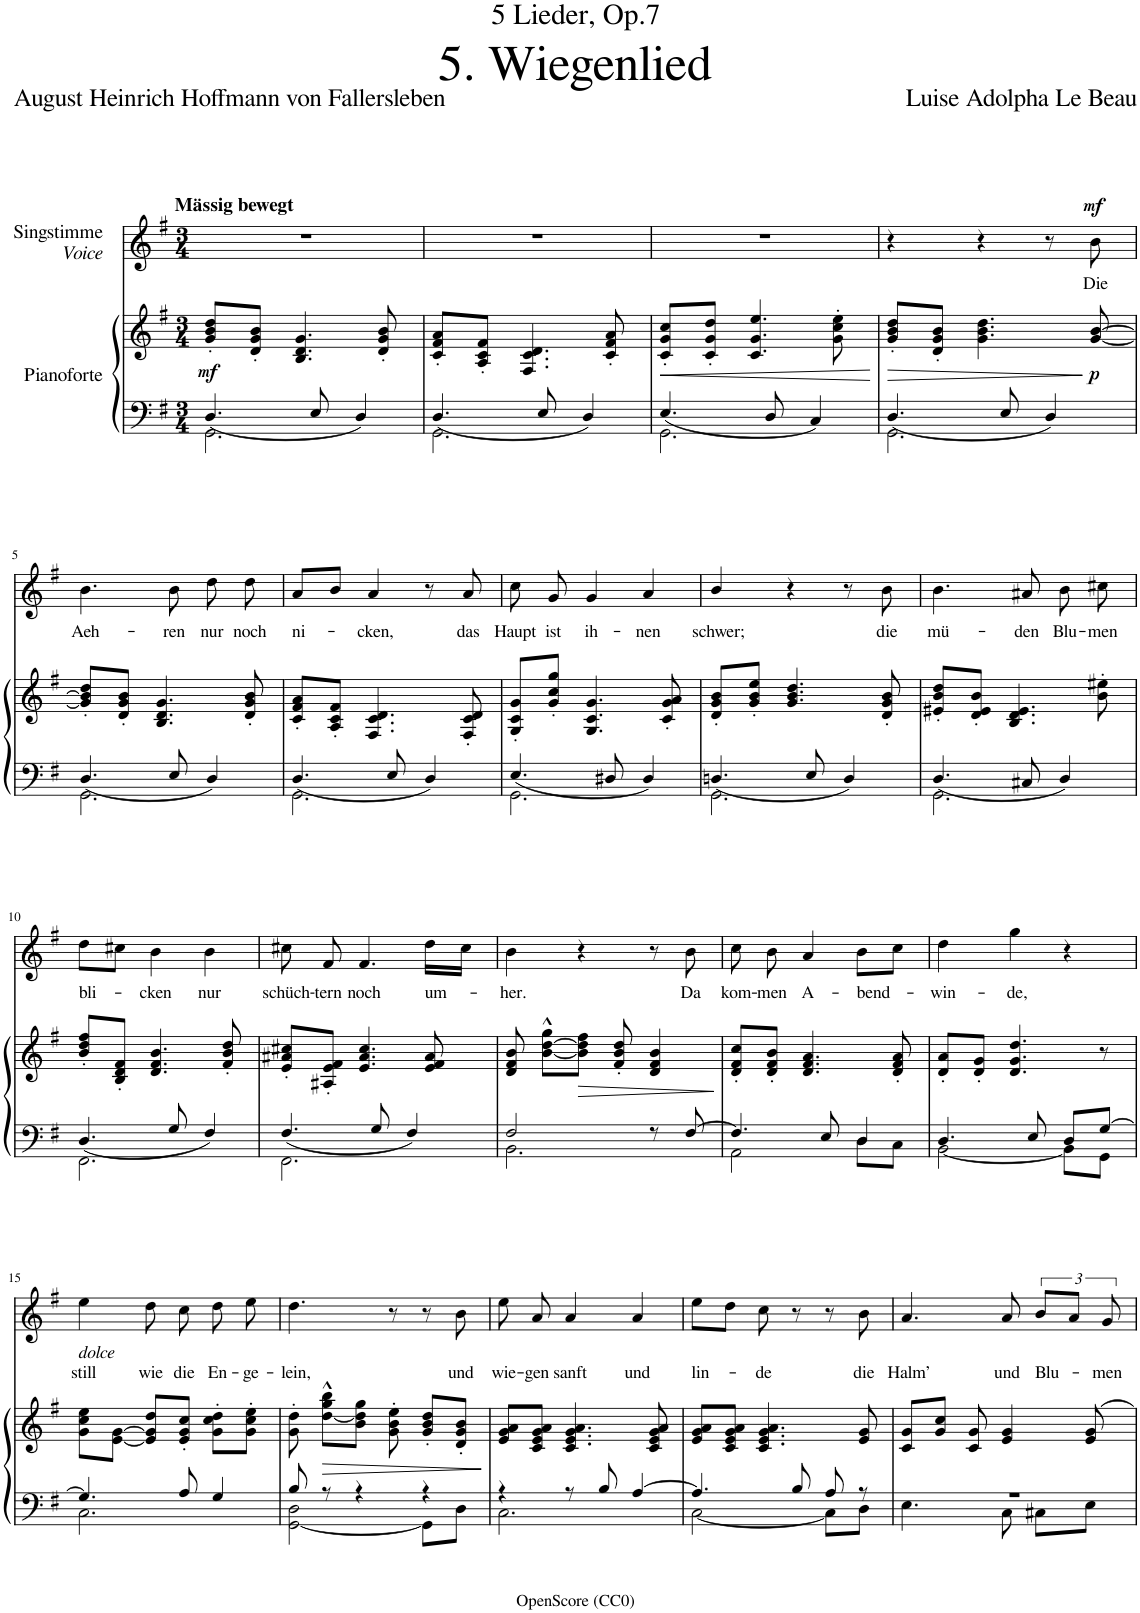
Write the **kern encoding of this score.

**kern	**kern	**dynam	**kern	**text	**dynam
*part2	*part2	*part2	*part1	*part1	*part1
*staff3	*staff2	*staff2/3	*staff1	*staff1	*staff1
*I"Pianoforte	*	*	*I"Singstimme Voice	*	*
*I'Pno	*	*	*	*	*
*clefF4	*clefG2	*	*clefG2	*	*
*k[f#]	*k[f#]	*	*k[f#]	*	*
*M3/4	*M3/4	*	*M3/4	*	*
=1	=1	=1	=1	=1	=1
*^	*	*	*	*	*
!	!	!	!	!LO:TX:a:B:t=Mässig bewegt	!	!
!	!	!	!LO:DY:b	!	!	!
4.D/	2.GG\	8g/' 8b/' 8dd/'L	mf	2.r	.	.
.	.	8d/' 8g/' 8b/'J	.	.	.	.
.	.	4.B/ 4.d/ 4.g/	.	.	.	.
8E/	.	.	.	.	.	.
4D/	.	.	.	.	.	.
.	.	8d/' 8g/' 8b/'	.	.	.	.
=2	=2	=2	=2	=2	=2	=2
4.D/	2.GG\	8c/' 8f#/' 8a/'L	.	2.r	.	.
.	.	8A/' 8c/' 8f#/'J	.	.	.	.
.	.	4.F#/ 4.c/ 4.d/	.	.	.	.
8E/	.	.	.	.	.	.
4D/	.	.	.	.	.	.
.	.	8c/' 8f#/' 8a/'	.	.	.	.
=3	=3	=3	=3	=3	=3	=3
!	!	!	!LO:HP:b	!	!	!
4.E/	2.GG\	8c/' 8g/' 8cc/'L	<	2.r	.	.
.	.	8c/' 8g/' 8dd/'J	.	.	.	.
.	.	4.c/ 4.g/ 4.ee/	.	.	.	.
8D/	.	.	.	.	.	.
4C/	.	.	.	.	.	.
.	.	8g\' 8cc\' 8ee\'	.	.	.	.
*v	*v	*	*	*	*	*
.	.	[	.	.	.
=4	=4	=4	=4	=4	=4
*^	*	*	*	*	*
!	!	!	!LO:HP:b	!	!	!
4.D/	2.GG\	8g/' 8b/' 8dd/'L	>	4r	.	.
.	.	8d/' 8g/' 8b/'J	.	.	.	.
.	.	4.g\ 4.b\ 4.dd\	.	4r	.	.
8E/	.	.	.	.	.	.
4D/	.	.	.	8r	.	.
!	!	!	!LO:DY:n=1:b	!	!LO:LY:b	!LO:DY:a
.	.	[8g/ [8b/	] p	8b\	Die	mf
!!LO:LB:g=z
=5	=5	=5	=5	=5	=5	=5
!	!	!	!	!	!LO:LY:b	!
4.D/	2.GG\	8g/]' 8b/]' 8dd/'L	.	4.b\	Aeh-	.
.	.	8d/' 8g/' 8b/'J	.	.	.	.
.	.	4.B/ 4.d/ 4.g/	.	.	.	.
!	!	!	!	!	!LO:LY:b	!
8E/	.	.	.	8b\	-ren	.
!	!	!	!	!	!LO:LY:b	!
4D/	.	.	.	8dd\	nur	.
!	!	!	!	!	!LO:LY:b	!
.	.	8d/' 8g/' 8b/'	.	8dd\	noch	.
=6	=6	=6	=6	=6	=6	=6
!	!	!	!	!	!LO:LY:b	!
4.D/	2.GG\	8c/' 8f#/' 8a/'L	.	8a/L	ni-	.
.	.	8A/' 8c/' 8f#/'J	.	8b/J	.	.
!	!	!	!	!	!LO:LY:b	!
.	.	4.F#/ 4.c/ 4.d/	.	4a/	-cken,	.
8E/	.	.	.	.	.	.
4D/	.	.	.	8r	.	.
!	!	!	!	!	!LO:LY:b	!
.	.	8F#/' 8c/' 8d/'	.	8a/	das	.
=7	=7	=7	=7	=7	=7	=7
!	!	!	!	!	!LO:LY:b	!
4.E/	2.GG\	8G/' 8c/' 8g/'L	.	8cc\	Haupt	.
!	!	!	!	!	!LO:LY:b	!
.	.	8g/' 8cc/' 8gg/'J	.	8g/	ist	.
!	!	!	!	!	!LO:LY:b	!
.	.	4.G/ 4.c/ 4.g/	.	4g/	ih-	.
8D#X/	.	.	.	.	.	.
!	!	!	!	!	!LO:LY:b	!
4D#/	.	.	.	4a/	-nen	.
.	.	8c/' 8g/' 8a/'	.	.	.	.
=8	=8	=8	=8	=8	=8	=8
!	!	!	!	!	!LO:LY:b	!
4.Dn/	2.GG\	8d/' 8g/' 8b/'L	.	4b/	schwer;	.
.	.	8g/' 8b/' 8ee/'J	.	.	.	.
.	.	4.g/ 4.b/ 4.dd/	.	4r	.	.
8E/	.	.	.	.	.	.
4D/	.	.	.	8r	.	.
!	!	!	!	!	!LO:LY:b	!
.	.	8d/' 8g/' 8b/'	.	8b\	die	.
=9	=9	=9	=9	=9	=9	=9
!	!	!	!	!	!LO:LY:b	!
4.D/	2.GG\	8e#X/' 8b/' 8dd/'L	.	4.b\	mü-	.
.	.	8d/' 8e#/' 8b/'J	.	.	.	.
.	.	4.B/ 4.d/ 4.e#/	.	.	.	.
!	!	!	!	!	!LO:LY:b	!
8C#X/	.	.	.	8a#X/	-den	.
!	!	!	!	!	!LO:LY:b	!
4D/	.	.	.	8b\	Blu-	.
!	!	!	!	!	!LO:LY:b	!
.	.	8b\' 8ee#X\'	.	8cc#X\	-men	.
!!LO:LB:g=z
=10	=10	=10	=10	=10	=10	=10
!	!	!	!	!	!LO:LY:b	!
4.D/	2.FF#\	8b/' 8dd/' 8ff#/'L	.	8dd\L	bli-	.
.	.	8B/' 8d/' 8f#/'J	.	8cc#X\J	.	.
!	!	!	!	!	!LO:LY:b	!
.	.	4.d/ 4.f#/ 4.b/	.	4b\	-cken	.
8G/	.	.	.	.	.	.
!	!	!	!	!	!LO:LY:b	!
4F#/	.	.	.	4b\	nur	.
.	.	8f#/' 8b/' 8dd/'	.	.	.	.
=11	=11	=11	=11	=11	=11	=11
!	!	!	!	!	!LO:LY:b	!
4.F#/	2.FF#\	8e/' 8a#X/' 8cc#X/'L	.	8cc#X\	schüch-	.
!	!	!	!	!	!LO:LY:b	!
.	.	8A#X/' 8e/' 8f#/'J	.	8f#/	-tern	.
!	!	!	!	!	!LO:LY:b	!
.	.	4.e/ 4.a#/ 4.cc#/	.	4.f#/	noch	.
8G/	.	.	.	.	.	.
4F#/	.	.	.	.	.	.
!	!	!	!	!	!LO:LY:b	!
.	.	8e/ 8f#/ 8a#/	.	16dd\LL	um-	.
.	.	.	.	16cc#\JJ	.	.
=12	=12	=12	=12	=12	=12	=12
!	!	!	!	!	!LO:LY:b	!
2F#/	2.BB\	8d/ 8f#/ 8b/	.	4b\	-her.	.
.	.	[8b\^^ [8dd\^^ 8gg\^^L	.	.	.	.
!	!	!	!LO:HP:b	!	!	!
.	.	8b\] 8dd\] 8ff#\J	>	4r	.	.
.	.	8f#/' 8b/' 8dd/'	.	.	.	.
8r	.	4d/ 4f#/ 4b/	.	8r	.	.
!	!	!	!	!	!LO:LY:b	!
[8F#/	.	.	.	8b\	Da	.
*v	*v	*	*	*	*	*
.	.	]	.	.	.
=13	=13	=13	=13	=13	=13
*^	*	*	*	*	*
!	!	!	!	!	!LO:LY:b	!
4.F#/]	2AA\	8d/' 8f#/' 8cc/'L	.	8cc\	kom-	.
!	!	!	!	!	!LO:LY:b	!
.	.	8d/' 8f#/' 8b/'J	.	8b\	-men	.
!	!	!	!	!	!LO:LY:b	!
.	.	4.d/ 4.f#/ 4.a/	.	4a/	A-	.
8E/	.	.	.	.	.	.
!	!	!	!	!	!LO:LY:b	!
4D/	8D\L	.	.	8b\L	-bend-	.
.	8C\J	8d/' 8f#/' 8a/'	.	8cc\J	.	.
=14	=14	=14	=14	=14	=14	=14
!	!	!	!	!	!LO:LY:b	!
4.D/	[2BB\	8d/' 8a/'L	.	4dd\	-win-	.
.	.	8d/' 8g/'J	.	.	.	.
!	!	!	!	!	!LO:LY:b	!
.	.	4.d/ 4.g/ 4.dd/	.	4gg\	-de,	.
8E/	.	.	.	.	.	.
8D/L	8BB\L]	.	.	4r	.	.
[8G/J	8GG\J	8r	.	.	.	.
!!LO:LB:g=z
=15	=15	=15	=15	=15	=15	=15
!	!	!	!	!LO:TX:b:i:t=dolce	!	!
!	!	!	!	!	!LO:LY:b	!
4.G/]	2.C\	8g\ 8cc\ 8ee\L	.	4ee\	still	.
.	.	[8e\ [8g\J	.	.	.	.
!	!	!	!	!	!LO:LY:b	!
.	.	8e/] 8g/] 8dd/L	.	8dd\	wie	.
!	!	!	!	!	!LO:LY:b	!
8A/	.	8e/' 8g/' 8cc/'J	.	8cc\	die	.
!	!	!	!	!	!LO:LY:b	!
4G/	.	8g\' 8cc\' 8dd\'L	.	8dd\	En-	.
!	!	!	!	!	!LO:LY:b	!
.	.	8g\' 8cc\' 8ee\'J	.	8ee\	-ge-	.
=16	=16	=16	=16	=16	=16	=16
!	!	!	!	!	!LO:LY:b	!
8B/	[2GG\ 2D\	8g\' 8dd\'	.	4.dd\	-lein,	.
!	!	!	!LO:HP:b	!	!	!
8r	.	[8dd\^^ 8gg\^^ 8bb\^^L	>	.	.	.
4r	.	8b\ 8dd\] 8gg\J	.	.	.	.
.	.	8g\' 8b\' 8ee\'	.	8r	.	.
4r	8GG\L]	8g/' 8b/' 8dd/'L	.	8r	.	.
!	!	!	!	!	!LO:LY:b	!
.	8D\J	8d/' 8g/' 8b/'J	.	8b\	und	.
*v	*v	*	*	*	*	*
.	.	]	.	.	.
=17	=17	=17	=17	=17	=17
*^	*	*	*	*	*
!	!	!	!	!	!LO:LY:b	!
4r	2.C\	8e/ 8g/ 8a/L	.	8ee\	wie-	.
!	!	!	!	!	!LO:LY:b	!
.	.	8c/ 8e/ 8g/ 8a/J	.	8a/	-gen	.
!	!	!	!	!	!LO:LY:b	!
8r	.	4.c/ 4.e/ 4.g/ 4.a/	.	4a/	sanft	.
8B/	.	.	.	.	.	.
!	!	!	!	!	!LO:LY:b	!
[4A/	.	.	.	4a/	und	.
.	.	8c/ 8e/ 8g/ 8a/	.	.	.	.
=18	=18	=18	=18	=18	=18	=18
!	!	!	!	!	!LO:LY:b	!
4.A/]	[2C\	8e/ 8g/ 8a/L	.	8ee\L	lin-	.
.	.	8c/ 8e/ 8g/ 8a/J	.	8dd\J	.	.
!	!	!	!	!	!LO:LY:b	!
.	.	4.c/ 4.e/ 4.g/ 4.a/	.	8cc\	-de	.
8B/	.	.	.	8r	.	.
8A/	8C\L]	.	.	8r	.	.
!	!	!	!	!	!LO:LY:b	!
8r	8D\J	8e/ 8g/	.	8b\	die	.
=19	=19	=19	=19	=19	=19	=19
!	!	!	!	!	!LO:LY:b	!
2.r	4.E\	8c/ 8g/L	.	4.a/	Halm’	.
.	.	8g/ 8cc/J	.	.	.	.
.	.	8c/ 8g/	.	.	.	.
!	!	!	!	!	!LO:LY:b	!
.	8C\	4e/ 4g/	.	8a/	und	.
!	!	!	!	!	!LO:LY:b	!
.	8C#X\L	.	.	12b/L	Blu-	.
.	.	.	.	12a/J	.	.
.	8E\J	8e/ 8g/	.	.	.	.
!	!	!	!	!	!LO:LY:b	!
.	.	.	.	12g/	-men	.
*v	*v	*	*	*	*	*
=	=	=	=	=	=
*-	*-	*-	*-	*-	*-
